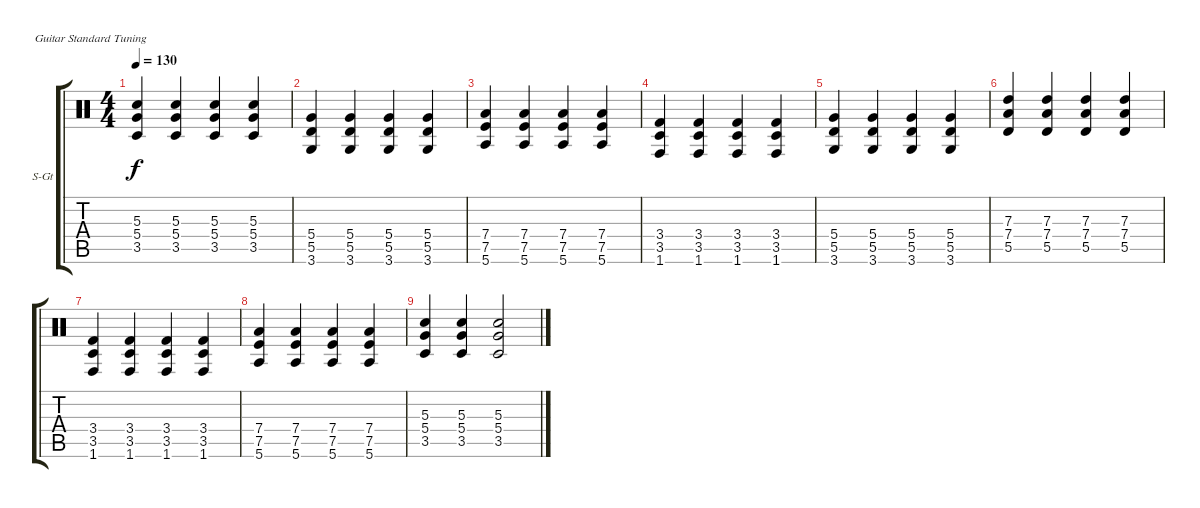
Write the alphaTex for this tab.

\defaultSystemsLayout 4
\bracketExtendMode groupsimilarinstruments
\firstSystemTrackNameOrientation horizontal
\otherSystemsTrackNameOrientation horizontal
\track ("Steel Guitar" "S-Gt") {instrument acousticguitarsteel}
\staff {score tabs}
\tuning (E4 B3 G3 D3 A2 E2)
\ts (4 4)
\tempo 130
\clef neutral
\ks c
(3.5 5.4 5.3).4{dy f} (3.5 5.4 5.3).4 (3.5 5.4 5.3).4 (3.5 5.4 5.3).4 |
(3.6 5.5 5.4).4 (3.6 5.5 5.4).4 (5.4 5.5 3.6).4 (5.4 5.5 3.6).4 |
(5.6 7.5 7.4).4 (7.4 7.5 5.6).4 (5.6 7.5 7.4).4 (5.6 7.5 7.4).4 |
(1.6 3.5 3.4).4 (1.6 3.5 3.4).4 (1.6 3.4 3.5).4 (3.4 3.5 1.6).4 |
(3.6 5.5 5.4).4 (5.5 5.4 3.6).4 (3.6 5.5 5.4).4 (3.6 5.5 5.4).4 |
(5.5 7.4 7.3).4 (5.5 7.4 7.3).4 (7.3 7.4 5.5).4 (7.3 7.4 5.5).4 |
(1.6 3.5 3.4).4 (3.4 3.5 1.6).4 (3.4 3.5 1.6).4 (3.4 3.5 1.6).4 |
(5.6 7.5 7.4).4 (5.6 7.5 7.4).4 (5.6 7.5 7.4).4 (5.6 7.5 7.4).4 |
(3.5 5.4 5.3).4 (3.5 5.4 5.3).4 (5.4 3.5 5.3).2
